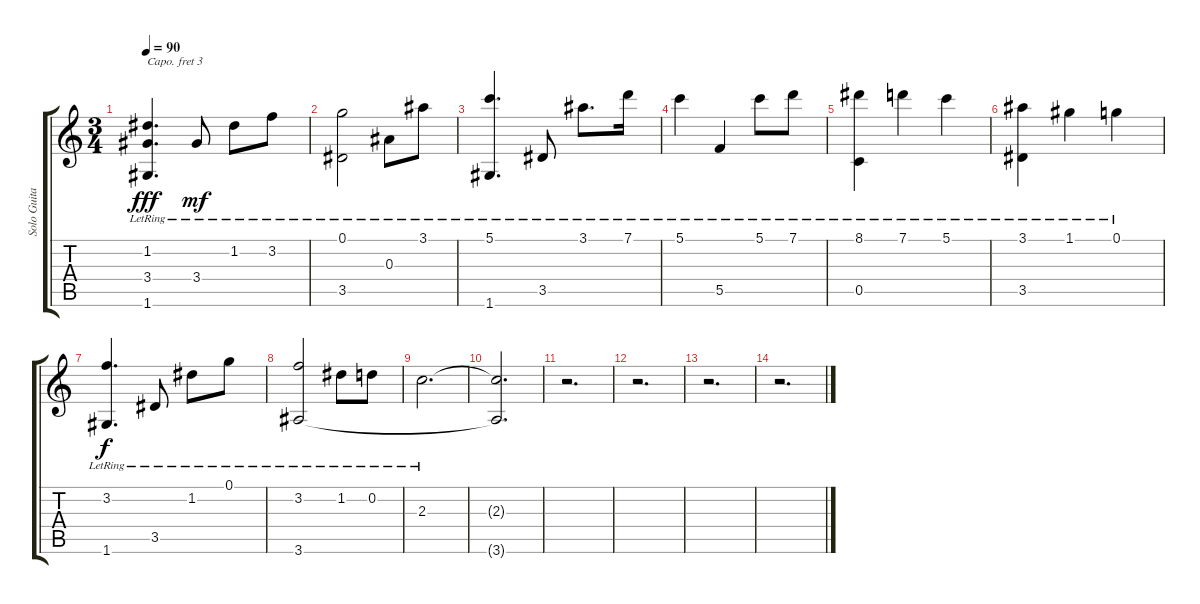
\track ("Solo Guitar" "Solo Guita") {instrument acousticguitarsteel}
\staff {score tabs}
\capo 3
\tuning (E4 B3 G3 D3 A2 E2) {hide}
\ts (3 4)
\tempo 90
\clef g2
\ks c
(1.2{lr} 3.4{lr} 1.6{lr}).4{d dy fff} 3.4{lr}.8{dy mf} 1.2{lr}.8 3.2{lr}.8 |
(0.1{lr} 3.5{lr}).2 0.3{lr}.8 3.1{lr}.8 |
(5.1{lr} 1.6{lr}).4{d} 3.5{lr}.8 3.1{lr}.8{d} 7.1{lr}.16 |
5.1{lr}.4 5.5{lr}.4 5.1{lr}.8 7.1{lr}.8 |
(8.1{lr} 0.5{lr}).4 7.1{lr}.4 5.1{lr}.4 |
(3.1{lr} 3.5{lr}).4 1.1{lr}.4 0.1{lr}.4 |
(3.2{lr} 1.6{lr}).4{d dy f} 3.5{lr}.8 1.2{lr}.8 0.1{lr}.8 |
(3.2{lr} 3.6{lr}).2 1.2{lr}.8 0.2{lr}.8 |
2.3{lr}.2{d} |
(2.3{t} 3.6{t}).2{d} |
r.2{d} |
r.2{d} |
r.2{d} |
r.2{d}
